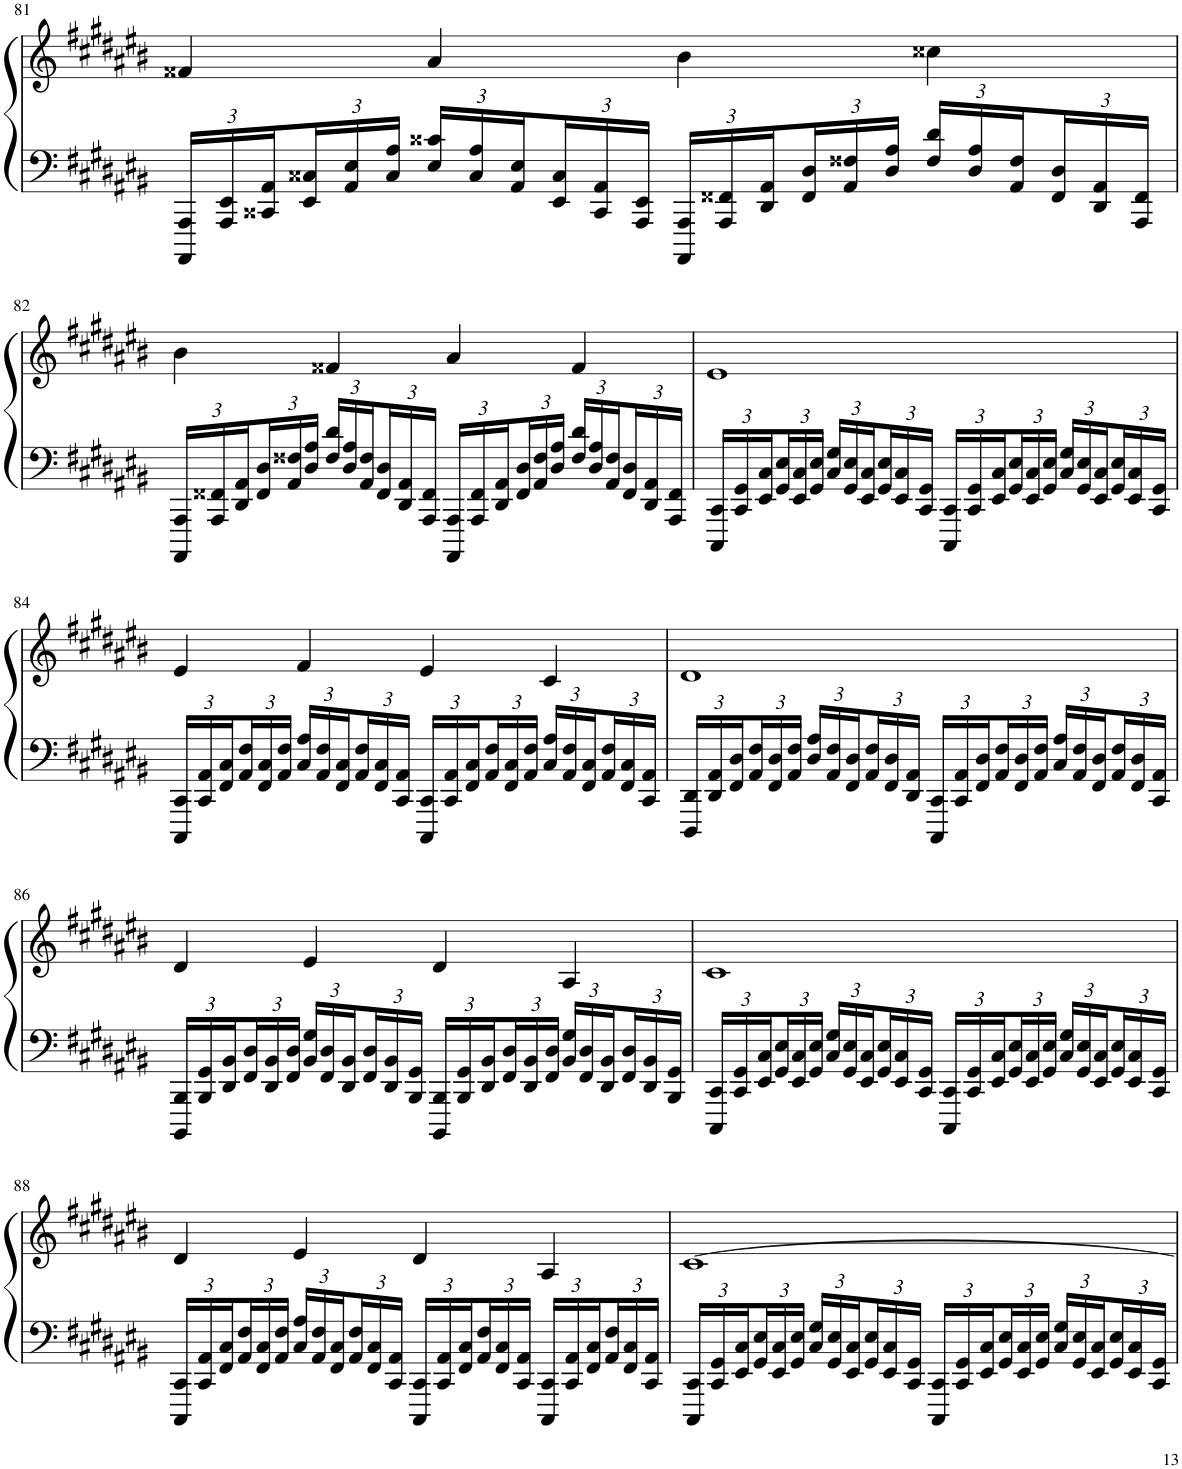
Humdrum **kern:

**kern	**kern
*part1	*part1
*staff2	*staff1
*I"Piano	*
*I'Pno.	*
!!LO:PB:g=z
*clefF4	*clefG2
*k[f#c#g#d#a#e#b#]	*k[f#c#g#d#a#e#b#]
*M4/4	*M4/4
*Xbrackettup	*
=81	=81
24AAAA#/ 24AAA#/LL	4f##X/
24AAA#/ 24EE#/	.
24CC##X/ 24AA#/	.
24EE#/ 24C##X/	.
24AA#/ 24E#/	.
24C##/ 24A#/JJ	.
24E#/ 24c##X/LL	4a#/
24C##/ 24A#/	.
24AA#/ 24E#/	.
24EE#/ 24C##/	.
24CC##/ 24AA#/	.
24AAA#/ 24EE#/JJ	.
24AAAA#/ 24AAA#/LL	4b#\
24AAA#/ 24FF##X/	.
24DD#/ 24AA#/	.
24FF##/ 24D#/	.
24AA#/ 24F##X/	.
24D#/ 24A#/JJ	.
24F##/ 24d#/LL	4cc##X\
24D#/ 24A#/	.
24AA#/ 24F##/	.
24FF##/ 24D#/	.
24DD#/ 24AA#/	.
24AAA#/ 24FF##/JJ	.
!!LO:LB:g=z
=82	=82
24AAAA#/ 24AAA#/LL	4b#\
24AAA#/ 24FF##X/	.
24DD#/ 24AA#/	.
24FF##/ 24D#/	.
24AA#/ 24F##X/	.
24D#/ 24A#/JJ	.
24F##/ 24d#/LL	4f##X/
24D#/ 24A#/	.
24AA#/ 24F##/	.
24FF##/ 24D#/	.
24DD#/ 24AA#/	.
24AAA#/ 24FF##/JJ	.
24AAAA#/ 24AAA#/LL	4a#/
24AAA#/ 24FF##/	.
24DD#/ 24AA#/	.
24FF##/ 24D#/	.
24AA#/ 24F##/	.
24D#/ 24A#/JJ	.
24F##/ 24d#/LL	4f##/
24D#/ 24A#/	.
24AA#/ 24F##/	.
24FF##/ 24D#/	.
24DD#/ 24AA#/	.
24AAA#/ 24FF##/JJ	.
=83	=83
24CCC#/ 24CC#/LL	1e#
24CC#/ 24GG#/	.
24EE#/ 24C#/	.
24GG#/ 24E#/	.
24EE#/ 24C#/	.
24GG#/ 24E#/JJ	.
24C#/ 24G#/LL	.
24GG#/ 24E#/	.
24EE#/ 24C#/	.
24GG#/ 24E#/	.
24EE#/ 24C#/	.
24CC#/ 24GG#/JJ	.
24CCC#/ 24CC#/LL	.
24CC#/ 24GG#/	.
24EE#/ 24C#/	.
24GG#/ 24E#/	.
24EE#/ 24C#/	.
24GG#/ 24E#/JJ	.
24C#/ 24G#/LL	.
24GG#/ 24E#/	.
24EE#/ 24C#/	.
24GG#/ 24E#/	.
24EE#/ 24C#/	.
24CC#/ 24GG#/JJ	.
!!LO:LB:g=z
=84	=84
24CCC#/ 24CC#/LL	4e#/
24CC#/ 24AA#/	.
24FF#/ 24C#/	.
24AA#/ 24F#/	.
24FF#/ 24C#/	.
24AA#/ 24F#/JJ	.
24C#/ 24A#/LL	4f#/
24AA#/ 24F#/	.
24FF#/ 24C#/	.
24AA#/ 24F#/	.
24FF#/ 24C#/	.
24CC#/ 24AA#/JJ	.
24CCC#/ 24CC#/LL	4e#/
24CC#/ 24AA#/	.
24FF#/ 24C#/	.
24AA#/ 24F#/	.
24FF#/ 24C#/	.
24AA#/ 24F#/JJ	.
24C#/ 24A#/LL	4c#/
24AA#/ 24F#/	.
24FF#/ 24C#/	.
24AA#/ 24F#/	.
24FF#/ 24C#/	.
24CC#/ 24AA#/JJ	.
=85	=85
24DDD#/ 24DD#/LL	1d#
24DD#/ 24AA#/	.
24FF#/ 24D#/	.
24AA#/ 24F#/	.
24FF#/ 24D#/	.
24AA#/ 24F#/JJ	.
24D#/ 24A#/LL	.
24AA#/ 24F#/	.
24FF#/ 24D#/	.
24AA#/ 24F#/	.
24FF#/ 24D#/	.
24DD#/ 24AA#/JJ	.
24CCC#/ 24CC#/LL	.
24CC#/ 24AA#/	.
24FF#/ 24D#/	.
24AA#/ 24F#/	.
24FF#/ 24D#/	.
24AA#/ 24F#/JJ	.
24C#/ 24A#/LL	.
24AA#/ 24F#/	.
24FF#/ 24D#/	.
24AA#/ 24F#/	.
24FF#/ 24D#/	.
24CC#/ 24AA#/JJ	.
!!LO:LB:g=z
=86	=86
24BBBB#/ 24BBB#/LL	4d#/
24BBB#/ 24GG#/	.
24DD#/ 24BB#/	.
24FF#/ 24D#/	.
24DD#/ 24BB#/	.
24FF#/ 24D#/JJ	.
24BB#/ 24G#/LL	4e#/
24FF#/ 24D#/	.
24DD#/ 24BB#/	.
24FF#/ 24D#/	.
24DD#/ 24BB#/	.
24BBB#/ 24GG#/JJ	.
24BBBB#/ 24BBB#/LL	4d#/
24BBB#/ 24GG#/	.
24DD#/ 24BB#/	.
24FF#/ 24D#/	.
24DD#/ 24BB#/	.
24FF#/ 24D#/JJ	.
24BB#/ 24G#/LL	4A#/
24FF#/ 24D#/	.
24DD#/ 24BB#/	.
24FF#/ 24D#/	.
24DD#/ 24BB#/	.
24BBB#/ 24GG#/JJ	.
=87	=87
24CCC#/ 24CC#/LL	1c#
24CC#/ 24GG#/	.
24EE#/ 24C#/	.
24GG#/ 24E#/	.
24EE#/ 24C#/	.
24GG#/ 24E#/JJ	.
24C#/ 24G#/LL	.
24GG#/ 24E#/	.
24EE#/ 24C#/	.
24GG#/ 24E#/	.
24EE#/ 24C#/	.
24CC#/ 24GG#/JJ	.
24CCC#/ 24CC#/LL	.
24CC#/ 24GG#/	.
24EE#/ 24C#/	.
24GG#/ 24E#/	.
24EE#/ 24C#/	.
24GG#/ 24E#/JJ	.
24C#/ 24G#/LL	.
24GG#/ 24E#/	.
24EE#/ 24C#/	.
24GG#/ 24E#/	.
24EE#/ 24C#/	.
24CC#/ 24GG#/JJ	.
!!LO:LB:g=z
=88	=88
24CCC#/ 24CC#/LL	4d#/
24CC#/ 24AA#/	.
24FF#/ 24C#/	.
24AA#/ 24F#/	.
24FF#/ 24C#/	.
24AA#/ 24F#/JJ	.
24C#/ 24A#/LL	4e#/
24AA#/ 24F#/	.
24FF#/ 24C#/	.
24AA#/ 24F#/	.
24FF#/ 24C#/	.
24CC#/ 24AA#/JJ	.
24CCC#/ 24CC#/LL	4d#/
24CC#/ 24AA#/	.
24FF#/ 24C#/	.
24AA#/ 24F#/	.
24FF#/ 24C#/	.
24CC#/ 24AA#/JJ	.
24CCC#/ 24CC#/LL	4A#/
24CC#/ 24AA#/	.
24FF#/ 24C#/	.
24AA#/ 24F#/	.
24FF#/ 24C#/	.
24CC#/ 24AA#/JJ	.
=89	=89
24CCC#/ 24CC#/LL	[1c#
24CC#/ 24GG#/	.
24EE#/ 24C#/	.
24GG#/ 24E#/	.
24EE#/ 24C#/	.
24GG#/ 24E#/JJ	.
24C#/ 24G#/LL	.
24GG#/ 24E#/	.
24EE#/ 24C#/	.
24GG#/ 24E#/	.
24EE#/ 24C#/	.
24CC#/ 24GG#/JJ	.
24CCC#/ 24CC#/LL	.
24CC#/ 24GG#/	.
24EE#/ 24C#/	.
24GG#/ 24E#/	.
24EE#/ 24C#/	.
24GG#/ 24E#/JJ	.
24C#/ 24G#/LL	.
24GG#/ 24E#/	.
24EE#/ 24C#/	.
24GG#/ 24E#/	.
24EE#/ 24C#/	.
24CC#/ 24GG#/JJ	.
=	=
*-	*-
